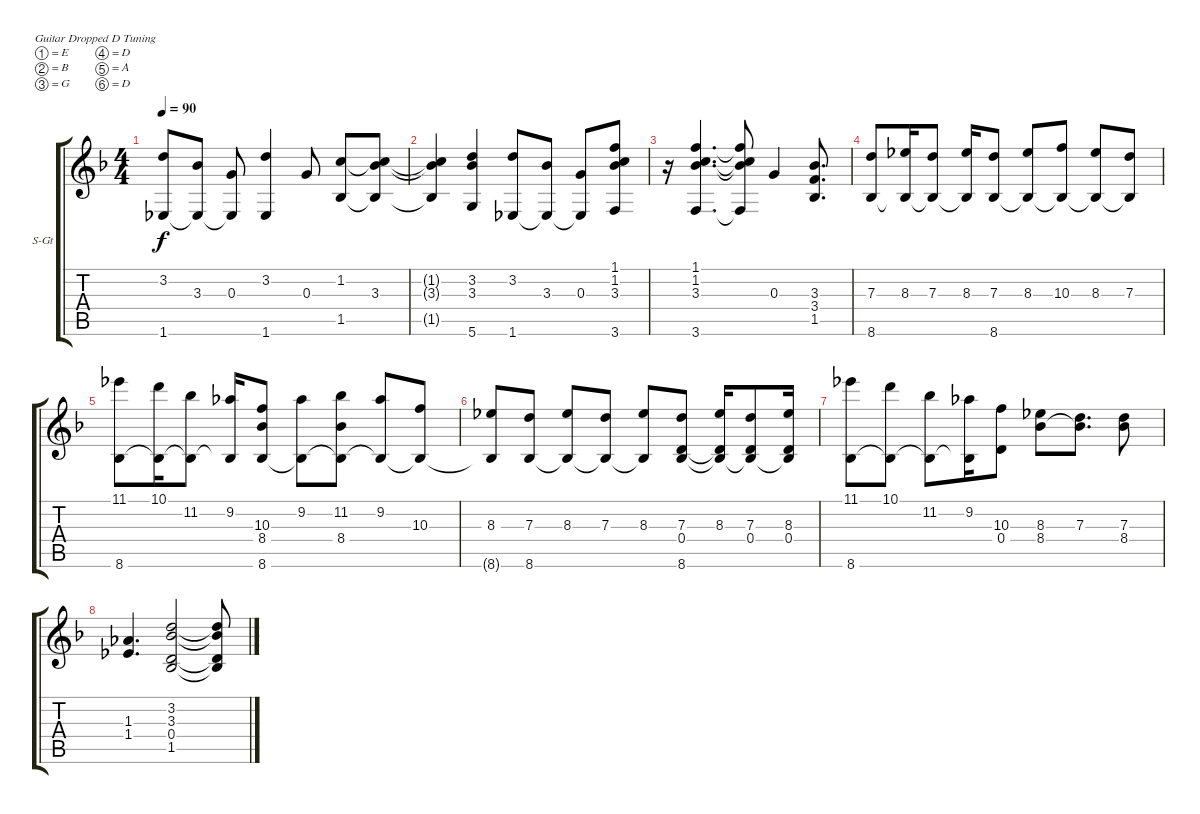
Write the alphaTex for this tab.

\bracketExtendMode groupsimilarinstruments
\firstSystemTrackNameOrientation horizontal
\otherSystemsTrackNameOrientation horizontal
\track ("Track 1" "S-Gt") {instrument acousticguitarsteel}
\staff {score tabs}
\tuning (E4 B3 G3 D3 A2 D2)
\ts (4 4)
\tempo 90
\clef g2
\ks f
(3.2 1.6).8{dy f} (3.3 1.6{t}).8 (0.3 1.6{t}).8 (3.2 1.6).4 0.3.8 (1.2 1.5).8 (1.2{t} 3.3 1.5{t}).8 |
(1.2{t} 3.3{t} 1.5{t}).4 (3.2 3.3 5.6).4 (3.2 1.6).8 (3.3 1.6{t}).8 (0.3 1.6{t}).8 (1.1 1.2 3.3 3.6).8 |
r.16 (1.1 1.2 3.3 3.6).4{d} (1.1{t} 1.2{t} 3.3{t} 3.6{t}).8 0.3.4 (3.3 3.4 1.5).8{d} |
(7.3 8.6).8 (8.3 8.6{t}).16 (7.3 8.6{t}).8 (8.3 8.6{t}).16 (7.3 8.6).8 (8.3 8.6{t}).8 (10.3 8.6{t}).8 (8.3 8.6{t}).8 (7.3 8.6{t}).8 |
(11.1 8.6).8 (10.1 8.6{t}).16 (11.2 8.6{t}).8 (9.2 8.6{t}).16 (10.3 8.4 8.6).8 (9.2 8.6{t}).8 (11.2 8.4 8.6{t}).8 (9.2 8.6{t}).8 (10.3 8.6{t}).8 |
(8.3 8.6{t}).8 (7.3 8.6).8 (8.3 8.6{t}).8 (7.3 8.6{t}).8 (8.3 8.6{t}).8 (7.3 0.4 8.6).8 (8.3 0.4{t} 8.6{t}).16 (7.3 0.4 8.6{t}).8 (8.3 0.4 8.6{t}).16 |
(11.1 8.6).8 (10.1 8.6{t}).8 (11.2 8.6{t}).8 (9.2 8.6{t}).16 (10.3 0.4).8 (8.3 8.4).8 (7.3 8.4{t}).8{d} (7.3 8.4).8 |
(1.3 1.4).4{d} (3.2 3.3 0.4 1.5).2 (3.2{t} 3.3{t} 0.4{t} 1.5{t}).8
